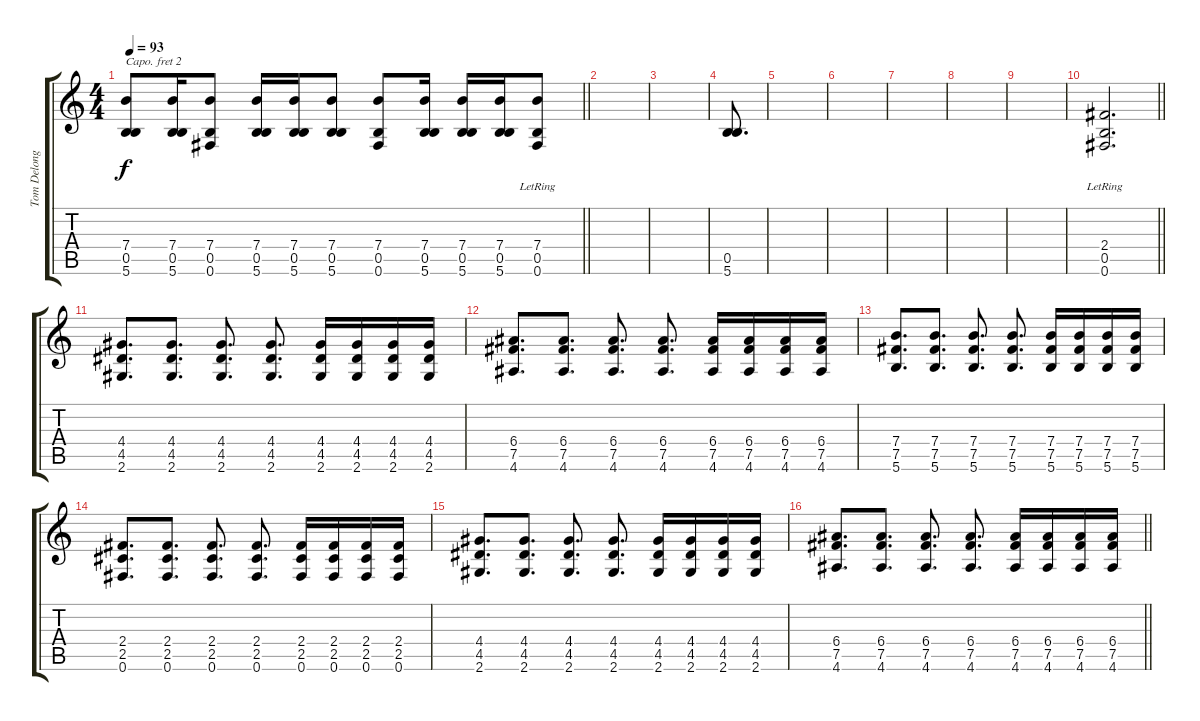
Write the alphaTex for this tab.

\track ("Tom Delonge" "Tom Delong") {instrument overdrivenguitar}
\staff {score tabs}
\capo 2
\tuning (E4 B3 G3 D3 A2 E2) {hide}
\ts (4 4)
\tempo 93
\clef g2
\barLineRight lightlight
\ks c
(7.4 0.5 5.6).8{dy f} (7.4 0.5 5.6).16 (7.4 0.5 0.6).8 (7.4 0.5 5.6).16 (7.4 0.5 5.6).16 (7.4 0.5 5.6).8 (7.4 0.5 0.6).8 (7.4 0.5 5.6).16 (7.4 0.5 5.6).16 (7.4 0.5 5.6).16 (7.4{lr} 0.5{lr} 0.6{lr}).8 |
|
|
(0.5 5.6).8{d} |
|
|
|
|
|
\barLineRight lightlight
(2.4{lr} 0.5{lr} 0.6{lr}).2{d} |
(4.4 4.5 2.6).8{d instrument overdrivenguitar} (4.4 4.5 2.6).8{d} (4.4 4.5 2.6).8{d} (4.4 4.5 2.6).8{d} (4.4 4.5 2.6).16 (4.4 4.5 2.6).16 (4.4 4.5 2.6).16 (4.4 4.5 2.6).16 |
(6.4 7.5 4.6).8{d} (6.4 7.5 4.6).8{d} (6.4 7.5 4.6).8{d} (6.4 7.5 4.6).8{d} (6.4 7.5 4.6).16 (6.4 7.5 4.6).16 (6.4 7.5 4.6).16 (6.4 7.5 4.6).16 |
(7.4 7.5 5.6).8{d} (7.4 7.5 5.6).8{d} (7.4 7.5 5.6).8{d} (7.4 7.5 5.6).8{d} (7.4 7.5 5.6).16 (7.4 7.5 5.6).16 (7.4 7.5 5.6).16 (7.4 7.5 5.6).16 |
(2.4 2.5 0.6).8{d} (2.4 2.5 0.6).8{d} (2.4 2.5 0.6).8{d} (2.4 2.5 0.6).8{d} (2.4 2.5 0.6).16 (2.4 2.5 0.6).16 (2.4 2.5 0.6).16 (2.4 2.5 0.6).16 |
(4.4 4.5 2.6).8{d instrument overdrivenguitar} (4.4 4.5 2.6).8{d} (4.4 4.5 2.6).8{d} (4.4 4.5 2.6).8{d} (4.4 4.5 2.6).16 (4.4 4.5 2.6).16 (4.4 4.5 2.6).16 (4.4 4.5 2.6).16 |
\barLineRight lightlight
(6.4 7.5 4.6).8{d} (6.4 7.5 4.6).8{d} (6.4 7.5 4.6).8{d} (6.4 7.5 4.6).8{d} (6.4 7.5 4.6).16 (6.4 7.5 4.6).16 (6.4 7.5 4.6).16 (6.4 7.5 4.6).16
